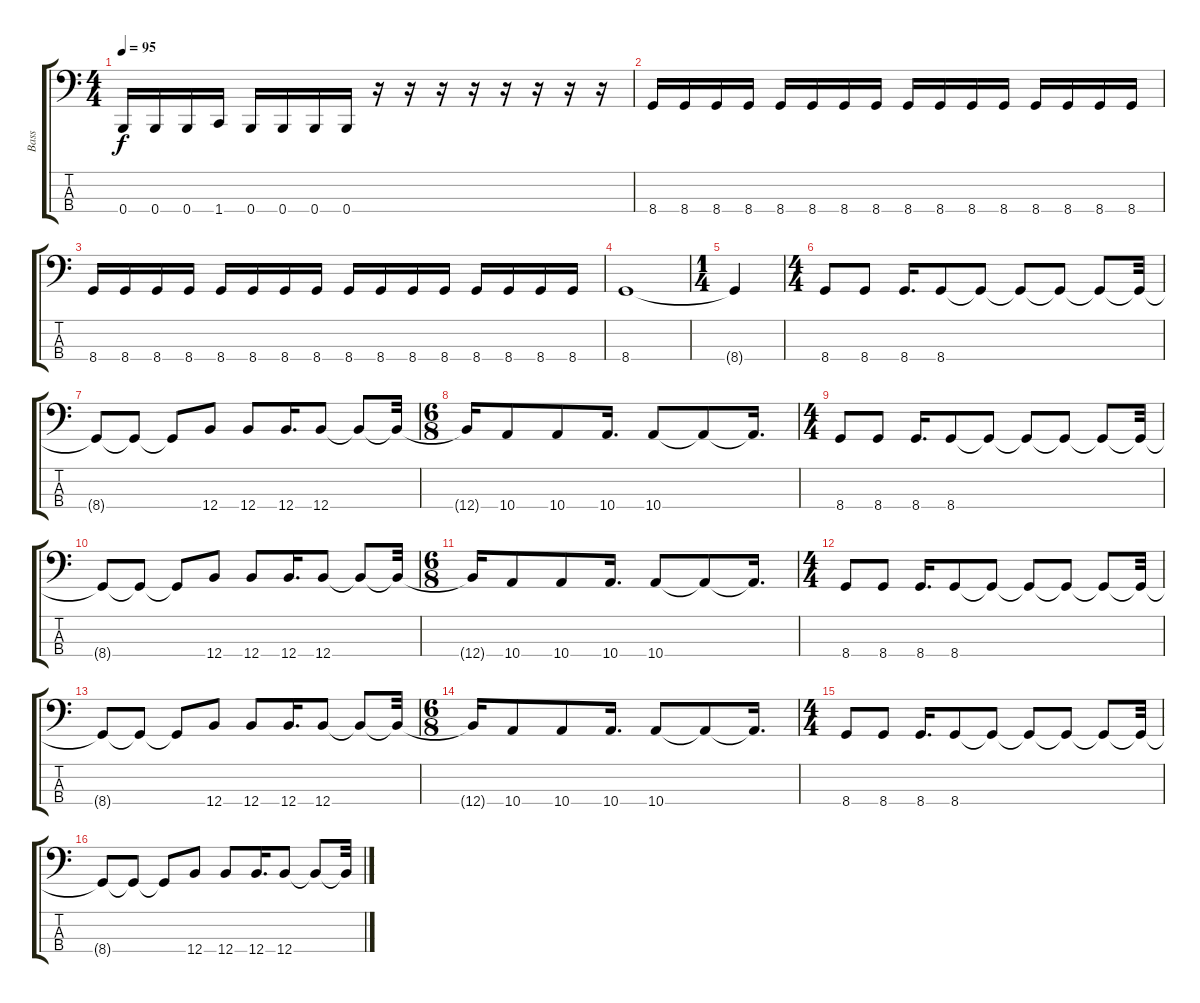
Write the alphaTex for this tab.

\track ("Bass" "Bass") {instrument electricbasspick}
\staff {score tabs}
\tuning (E2 B1 Gb1 B0) {hide}
\ts (4 4)
\tempo 95
\clef f4
\ks c
0.4.16{dy f} 0.4.16 0.4.16 1.4.16 0.4.16 0.4.16 0.4.16 0.4.16 r.16 r.16 r.16 r.16 r.16 r.16 r.16 r.16 |
8.4.16 8.4.16 8.4.16 8.4.16 8.4.16 8.4.16 8.4.16 8.4.16 8.4.16 8.4.16 8.4.16 8.4.16 8.4.16 8.4.16 8.4.16 8.4.16 |
8.4.16 8.4.16 8.4.16 8.4.16 8.4.16 8.4.16 8.4.16 8.4.16 8.4.16 8.4.16 8.4.16 8.4.16 8.4.16 8.4.16 8.4.16 8.4.16 |
8.4.1 |
\ts (1 4)
8.4{t}.4 |
\ts (4 4)
8.4.8 8.4.8 8.4.16{d} 8.4.8 8.4{t}.8 8.4{t}.8 8.4{t}.8 8.4{t}.8 8.4{t}.32 |
8.4{t}.8 8.4{t}.8 8.4{t}.8 12.4.8 12.4.8 12.4.16{d} 12.4.8 12.4{t}.8 12.4{t}.32 |
\ts (6 8)
12.4{t}.16 10.4.8 10.4.8 10.4.16{d} 10.4.8 10.4{t}.8 10.4{t}.16{d} |
\ts (4 4)
8.4.8 8.4.8 8.4.16{d} 8.4.8 8.4{t}.8 8.4{t}.8 8.4{t}.8 8.4{t}.8 8.4{t}.32 |
8.4{t}.8 8.4{t}.8 8.4{t}.8 12.4.8 12.4.8 12.4.16{d} 12.4.8 12.4{t}.8 12.4{t}.32 |
\ts (6 8)
12.4{t}.16 10.4.8 10.4.8 10.4.16{d} 10.4.8 10.4{t}.8 10.4{t}.16{d} |
\ts (4 4)
8.4.8 8.4.8 8.4.16{d} 8.4.8 8.4{t}.8 8.4{t}.8 8.4{t}.8 8.4{t}.8 8.4{t}.32 |
8.4{t}.8 8.4{t}.8 8.4{t}.8 12.4.8 12.4.8 12.4.16{d} 12.4.8 12.4{t}.8 12.4{t}.32 |
\ts (6 8)
12.4{t}.16 10.4.8 10.4.8 10.4.16{d} 10.4.8 10.4{t}.8 10.4{t}.16{d} |
\ts (4 4)
8.4.8 8.4.8 8.4.16{d} 8.4.8 8.4{t}.8 8.4{t}.8 8.4{t}.8 8.4{t}.8 8.4{t}.32 |
8.4{t}.8 8.4{t}.8 8.4{t}.8 12.4.8 12.4.8 12.4.16{d} 12.4.8 12.4{t}.8 12.4{t}.32
